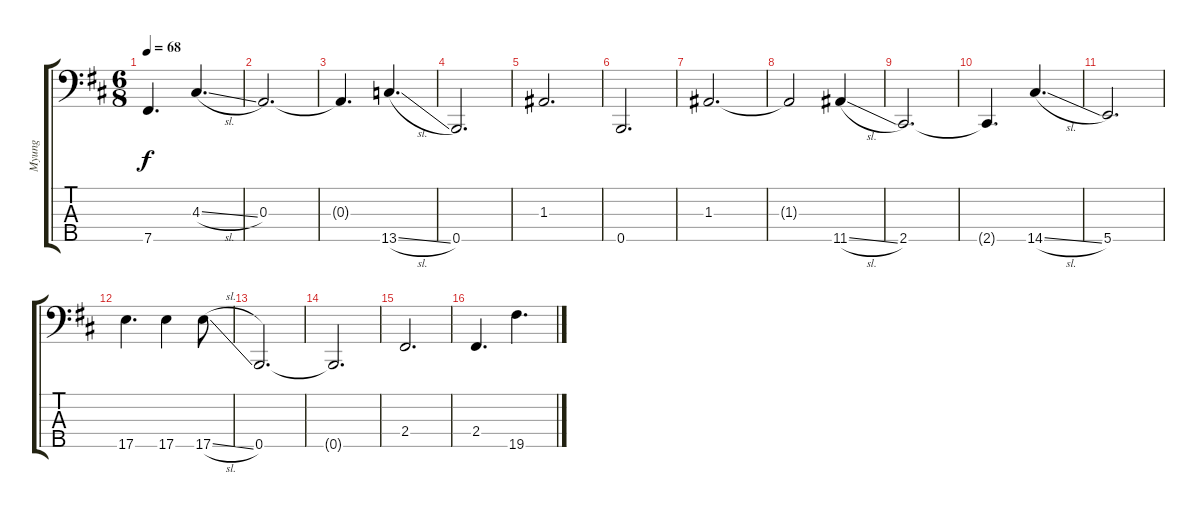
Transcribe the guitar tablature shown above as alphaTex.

\track ("Myung" "Myung") {instrument electricbassfinger}
\staff {score tabs}
\tuning (G2 D2 A1 E1 B0) {hide}
\ts (6 8)
\tempo 68
\clef f4
\ks d
7.5{t}.4{d dy f} 4.3{sl}.4{d} |
0.3.2{d} |
0.3{t}.4{d} 13.5{sl}.4{d} |
0.5.2{d} |
1.3.2{d} |
0.5.2{d} |
1.3.2{d} |
1.3{t}.2 11.5{sl}.4 |
2.5.2{d} |
2.5{t}.4{d} 14.5{sl}.4{d} |
5.5.2{d} |
17.5.4{d} 17.5.4 17.5{sl}.8 |
0.5.2{d} |
0.5{t}.2{d} |
2.4.2{d} |
2.4.4{d} 19.5{sl}.4{d}
